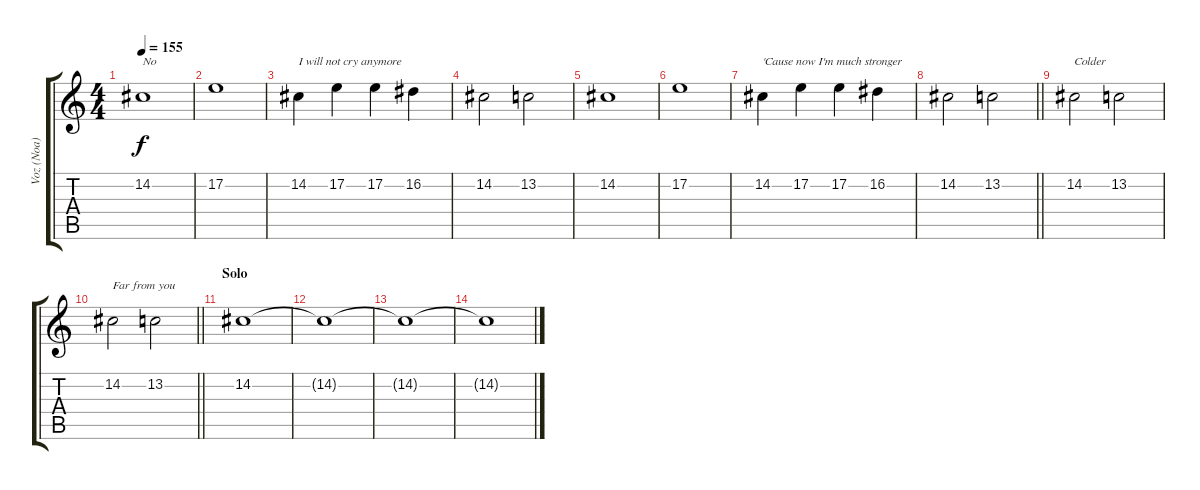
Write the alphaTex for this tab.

\track ("Voz (Noa)" "Voz (Noa)") {instrument clarinet}
\staff {score tabs}
\tuning (E4 B3 G3 D3 A2 E2) {hide}
\ts (4 4)
\tempo 155
\clef g2
\ks c
14.2.1{txt "No " dy f} |
17.2.1 |
14.2.4{txt "I will not cry anymore"} 17.2.4 17.2.4 16.2.4 |
14.2.2 13.2.2 |
14.2.1 |
17.2.1 |
14.2.4{txt "'Cause now I'm much stronger"} 17.2.4 17.2.4 16.2.4 |
\barLineRight lightlight
14.2.2 13.2.2 |
14.2.2{txt "Colder"} 13.2.2 |
\barLineRight lightlight
14.2.2{txt "Far from you"} 13.2.2 |
\section ("" "Solo")
\ks aminor
14.2.1 |
14.2{t}.1 |
14.2{t}.1 |
14.2{t}.1
